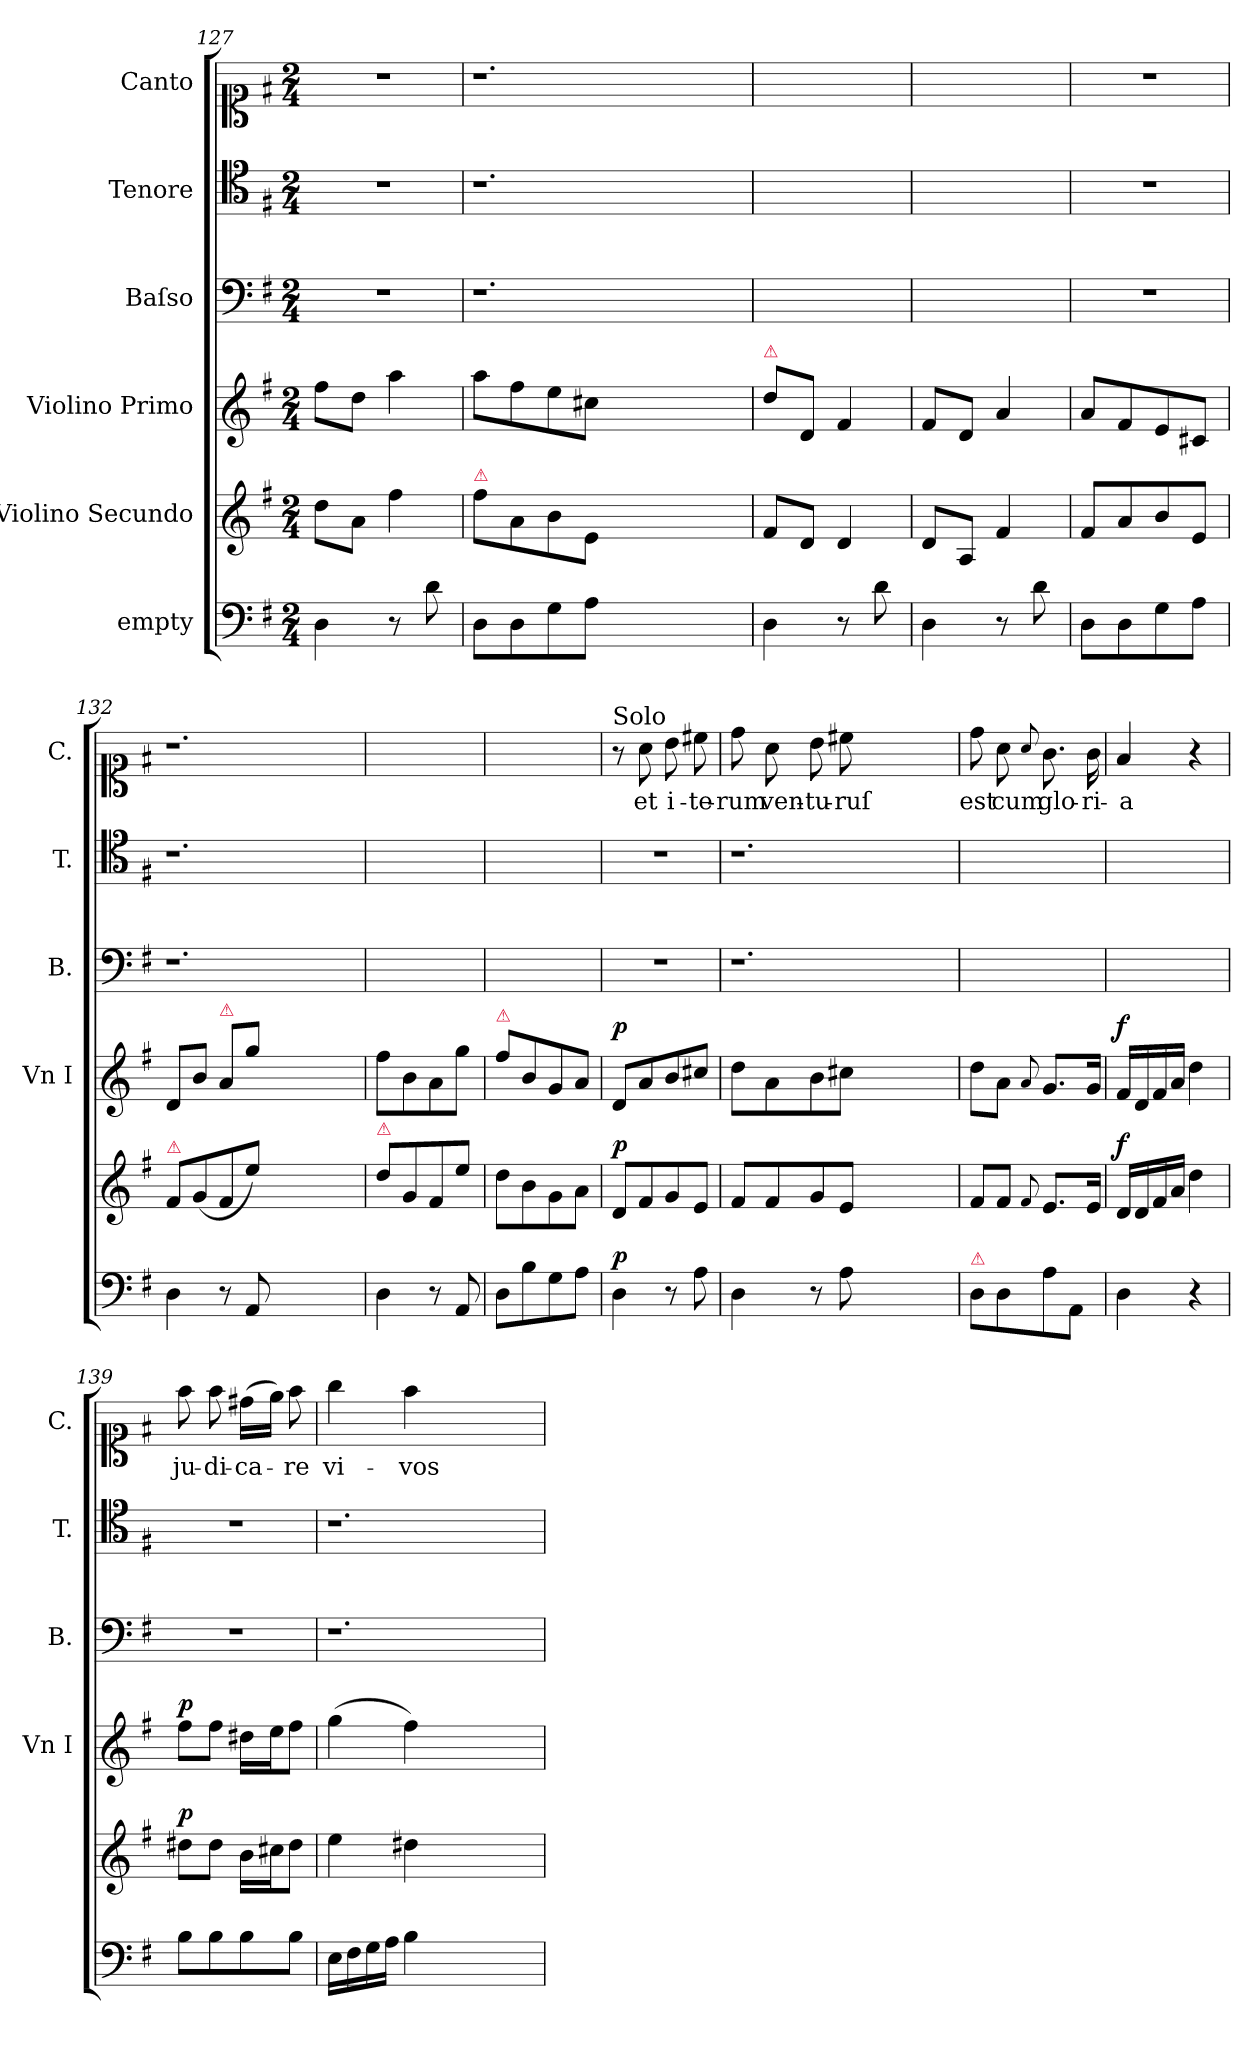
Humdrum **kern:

**kern	**dynam	**kern	**dynam	**kern	**dynam	**kern	**kern	**kern	**text
*part6	*part6	*part5	*part5	*part4	*part4	*part3	*part2	*part1	*part1
*staff6	*staff6	*staff5	*staff5	*staff4	*staff4	*staff3	*staff2	*staff1	*staff1
*I"empty	*	*I"Violino Secundo	*	*I"Violino Primo	*	*I"Baſso	*I"Tenore	*I"Canto	*
*	*	*	*	*I'Vn I	*	*I'B.	*I'T.	*I'C.	*
*clefF4	*	*clefG2	*	*clefG2	*	*clefF4	*clefC4	*clefC1	*
*k[f#]	*	*k[f#]	*	*k[f#]	*	*k[f#]	*k[f#]	*k[f#]	*
*M2/4	*	*M2/4	*	*M2/4	*	*M2/4	*M2/4	*M2/4	*
=127	=127	=127	=127	=127	=127	=127	=127	=127	=127
4D\	.	8dd\L	.	8ff#\L	.	2r	2r	2r	.
.	.	8a\J	.	8dd\J	.	.	.	.	.
8r	.	4ff#\	.	4aa\	.	.	.	.	.
8d\	.	.	.	.	.	.	.	.	.
=128	=128	=128	=128	=128	=128	=128	=128	=128	=128
!	!	!LO:TX:a:color=crimson:t=⚠	!	!	!	!	!	!	!
8D\L	.	8ff#\L	.	8aa\L	.	1.r	1.r	1.r	.
8D\	.	8a\	.	8ff#\	.	.	.	.	.
8G\	.	8b\	.	8ee\	.	.	.	.	.
8A\J	.	8e/J	.	8cc#X\J	.	.	.	.	.
1ryy	.	1ryy	.	1ryy	.	.	.	.	.
=129	=129	=129	=129	=129	=129	=129	=129	=129	=129
!	!	!	!	!LO:TX:a:color=crimson:t=⚠	!	!	!	!	!
4D\	.	8f#/L	.	8dd\L	.	2ryy	2ryy	2ryy	.
.	.	8d/J	.	8d/J	.	.	.	.	.
8r	.	4d/	.	4f#/	.	.	.	.	.
8d\	.	.	.	.	.	.	.	.	.
=130	=130	=130	=130	=130	=130	=130	=130	=130	=130
4D\	.	8d/L	.	8f#/L	.	2ryy	2ryy	2ryy	.
.	.	8A/J	.	8d/J	.	.	.	.	.
8r	.	4f#/	.	4a/	.	.	.	.	.
8d\	.	.	.	.	.	.	.	.	.
=131	=131	=131	=131	=131	=131	=131	=131	=131	=131
8D\L	.	8f#/L	.	8a/L	.	2r	2r	2r	.
8D\	.	8a/	.	8f#/	.	.	.	.	.
8G\	.	8b/	.	8e/	.	.	.	.	.
8A\J	.	8e/J	.	8c#X/J	.	.	.	.	.
=132	=132	=132	=132	=132	=132	=132	=132	=132	=132
!	!	!LO:TX:a:color=crimson:t=⚠	!	!	!	!	!	!	!
4D\	.	8f#/L	.	8d/L	.	1.r	1.r	1.r	.
.	.	(>8g/	.	8b/J	.	.	.	.	.
!	!	!	!	!LO:TX:a:color=crimson:t=⚠	!	!	!	!	!
8r	.	8f#/	.	8a/L	.	.	.	.	.
8AA/	.	8ee\J)	.	8gg\J	.	.	.	.	.
1ryy	.	1ryy	.	1ryy	.	.	.	.	.
=133	=133	=133	=133	=133	=133	=133	=133	=133	=133
!	!	!LO:TX:a:color=crimson:t=⚠	!	!	!	!	!	!	!
4D\	.	8dd\L	.	8ff#\L	.	2ryy	2ryy	2ryy	.
.	.	8g/	.	8b\	.	.	.	.	.
8r	.	8f#/	.	8a\	.	.	.	.	.
8AA/	.	8ee\J	.	8gg\J	.	.	.	.	.
=134	=134	=134	=134	=134	=134	=134	=134	=134	=134
!	!	!	!	!LO:TX:a:color=crimson:t=⚠	!	!	!	!	!
8D\L	.	8dd\L	.	8ff#\L	.	2ryy	2ryy	2ryy	.
8B\	.	8b\	.	8b/	.	.	.	.	.
8G\	.	8g\	.	8g/	.	.	.	.	.
8A\J	.	8a\J	.	8a/J	.	.	.	.	.
=135	=135	=135	=135	=135	=135	=135	=135	=135	=135
!	!	!	!	!	!	!	!	!LO:TX:a:t=Solo	!
!	!LO:DY:a	!	!LO:DY:a	!	!LO:DY:a	!	!	!	!
4D\	p	8d/L	p	8d/L	p	2r	2r	8r	.
.	.	8f#/	.	8a/	.	.	.	8a\	et
8r	.	8g/	.	8b/	.	.	.	8b\	i-
8A\	.	8e/J	.	8cc#X/J	.	.	.	8cc#X\	-te-
=136	=136	=136	=136	=136	=136	=136	=136	=136	=136
4D\	.	8f#/L	.	8dd\L	.	1.r	1.r	8dd\	-rum
.	.	8f#/	.	8a\	.	.	.	8a\	ven-
8r	.	8g/	.	8b\	.	.	.	8b\	-tu-
8A\	.	8e/J	.	8cc#X\J	.	.	.	8cc#X\	-ruſ
1ryy	.	1ryy	.	1ryy	.	.	.	1ryy	.
=137	=137	=137	=137	=137	=137	=137	=137	=137	=137
!LO:TX:a:color=crimson:t=⚠	!	!	!	!	!	!	!	!	!
8D\L	.	8f#/L	.	8dd\L	.	2ryy	2ryy	8dd\	est
8D\	.	8f#/J	.	8a\J	.	.	.	8a\	cum
.	.	8qqf#/	.	8qqa/	.	.	.	8qqa/	.
8A\	.	8.e/L	.	8.g/L	.	.	.	8.g\	glo-
8AA/J	.	.	.	.	.	.	.	.	.
.	.	16e/Jk	.	16g/Jk	.	.	.	16g\	-ri-
=138	=138	=138	=138	=138	=138	=138	=138	=138	=138
!	!	!	!LO:DY:a	!	!LO:DY:a	!	!	!	!
4D\	.	16d/LL	f	16f#/LL	f	2ryy	2ryy	4f#/	-a
.	.	16d/	.	16d/	.	.	.	.	.
.	.	16f#/	.	16f#/	.	.	.	.	.
.	.	16a/JJ	.	16a/JJ	.	.	.	.	.
4r	.	4dd\	.	4dd\	.	.	.	4r	.
=139	=139	=139	=139	=139	=139	=139	=139	=139	=139
!	!	!	!LO:DY:a	!	!LO:DY:a	!	!	!	!
8B\L	.	8dd#X\L	p	8ff#\L	p	2r	2r	8ff#\	ju-
8B\	.	8dd#\J	.	8ff#\J	.	.	.	8ff#\	-di-
8B\	.	16b\LL	.	16dd#X\LL	.	.	.	(16dd#X\LL	-ca-
.	.	16cc#X\J	.	16ee\J	.	.	.	16ee\JJ)	.
8B\J	.	8dd#\J	.	8ff#\J	.	.	.	8ff#\	-re
=140	=140	=140	=140	=140	=140	=140	=140	=140	=140
16E\LL	.	4ee\	.	(4gg\	.	1.r	1.r	4gg\	vi-
16F#\	.	.	.	.	.	.	.	.	.
16G\	.	.	.	.	.	.	.	.	.
16A\JJ	.	.	.	.	.	.	.	.	.
4B\	.	4dd#X\	.	4ff#\)	.	.	.	4ff#\	-vos
1ryy	.	1ryy	.	1ryy	.	.	.	1ryy	.
=	=	=	=	=	=	=	=	=	=
*-	*-	*-	*-	*-	*-	*-	*-	*-	*-
